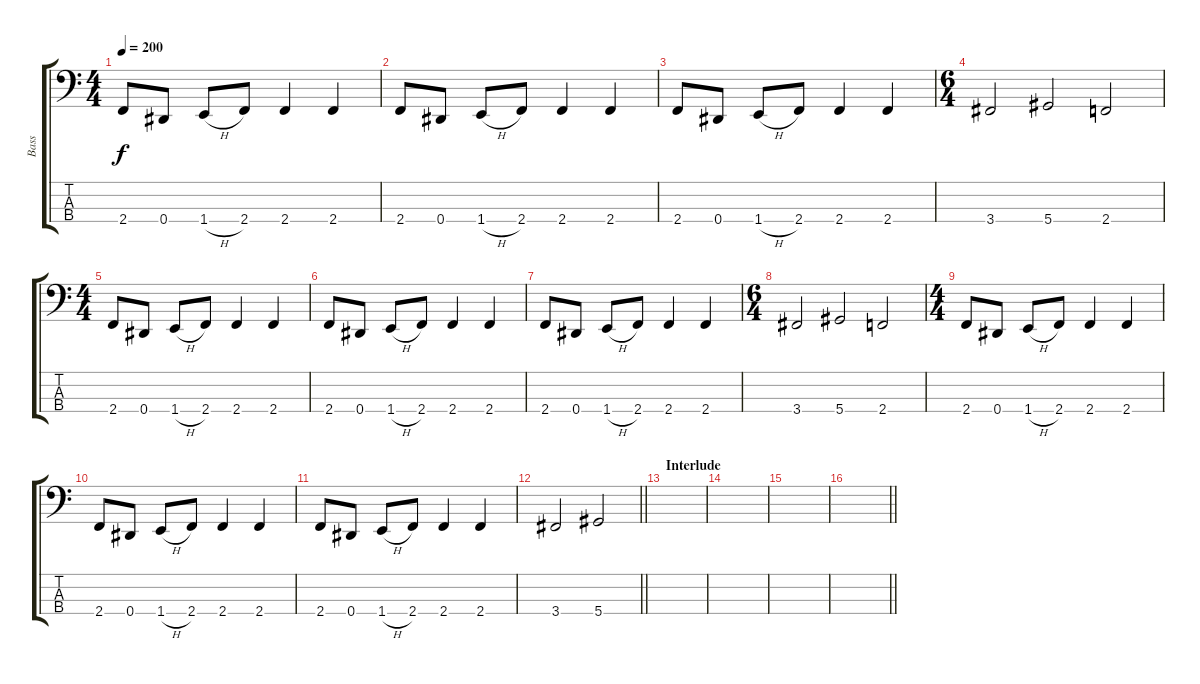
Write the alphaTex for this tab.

\track ("Bass" "Bass") {instrument electricbassfinger}
\staff {score tabs}
\tuning (Gb2 Db2 Ab1 Eb1) {hide}
\ts (4 4)
\tempo 200
\clef f4
\ks c
2.4.8{dy f} 0.4.8 1.4{h}.8 2.4.8 2.4.4 2.4.4 |
2.4.8 0.4.8 1.4{h}.8 2.4.8 2.4.4 2.4.4 |
2.4.8 0.4.8 1.4{h}.8 2.4.8 2.4.4 2.4.4 |
\ts (6 4)
3.4.2 5.4.2 2.4.2 |
\ts (4 4)
2.4.8 0.4.8 1.4{h}.8 2.4.8 2.4.4 2.4.4 |
2.4.8 0.4.8 1.4{h}.8 2.4.8 2.4.4 2.4.4 |
2.4.8 0.4.8 1.4{h}.8 2.4.8 2.4.4 2.4.4 |
\ts (6 4)
3.4.2 5.4.2 2.4.2 |
\ts (4 4)
2.4.8 0.4.8 1.4{h}.8 2.4.8 2.4.4 2.4.4 |
2.4.8 0.4.8 1.4{h}.8 2.4.8 2.4.4 2.4.4 |
2.4.8 0.4.8 1.4{h}.8 2.4.8 2.4.4 2.4.4 |
\barLineRight lightlight
3.4.2 5.4.2 |
\section ("" "Interlude")
|
|
|
\barLineRight lightlight
